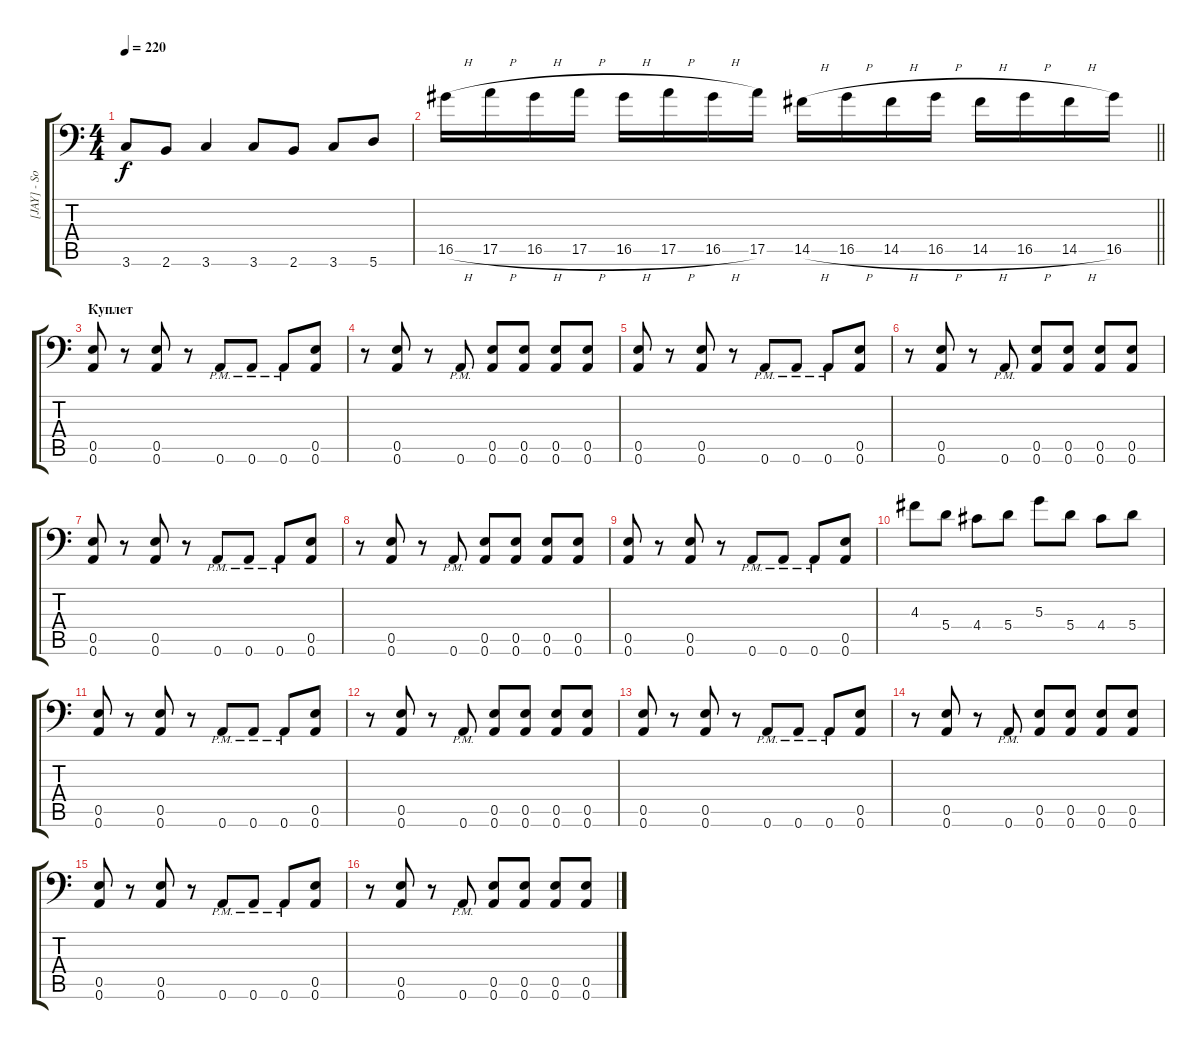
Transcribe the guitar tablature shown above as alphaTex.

\track ("[JAY] - Solo" "[JAY] - So") {instrument distortionguitar}
\staff {score tabs}
\tuning (B3 Gb3 D3 A2 E2 A1) {hide}
\ts (4 4)
\tempo 220
\clef f4
\ks c
3.6.8{dy f} 2.6.8 3.6.4 3.6.8 2.6.8 3.6.8 5.6.8 |
\barLineRight lightlight
16.5{h}.16 17.5{h}.16 16.5{h}.16 17.5{h}.16 16.5{h}.16 17.5{h}.16 16.5{h}.16 17.5.16 14.5{h}.16 16.5{h}.16 14.5{h}.16 16.5{h}.16 14.5{h}.16 16.5{h}.16 14.5{h}.16 16.5.16 |
\section ("" "Куплет")
(0.5 0.6).8 r.8 (0.5 0.6).8 r.8 0.6{pm}.8 0.6{pm}.8 0.6{pm}.8 (0.5 0.6).8 |
r.8 (0.5 0.6).8 r.8 0.6{pm}.8 (0.5 0.6).8 (0.5 0.6).8 (0.5 0.6).8 (0.5 0.6).8 |
(0.5 0.6).8 r.8 (0.5 0.6).8 r.8 0.6{pm}.8 0.6{pm}.8 0.6{pm}.8 (0.5 0.6).8 |
r.8 (0.5 0.6).8 r.8 0.6{pm}.8 (0.5 0.6).8 (0.5 0.6).8 (0.5 0.6).8 (0.5 0.6).8 |
(0.5 0.6).8 r.8 (0.5 0.6).8 r.8 0.6{pm}.8 0.6{pm}.8 0.6{pm}.8 (0.5 0.6).8 |
r.8 (0.5 0.6).8 r.8 0.6{pm}.8 (0.5 0.6).8 (0.5 0.6).8 (0.5 0.6).8 (0.5 0.6).8 |
(0.5 0.6).8 r.8 (0.5 0.6).8 r.8 0.6{pm}.8 0.6{pm}.8 0.6{pm}.8 (0.5 0.6).8 |
4.3.8 5.4.8 4.4.8 5.4.8 5.3.8 5.4.8 4.4.8 5.4.8 |
(0.5 0.6).8 r.8 (0.5 0.6).8 r.8 0.6{pm}.8 0.6{pm}.8 0.6{pm}.8 (0.5 0.6).8 |
r.8 (0.5 0.6).8 r.8 0.6{pm}.8 (0.5 0.6).8 (0.5 0.6).8 (0.5 0.6).8 (0.5 0.6).8 |
(0.5 0.6).8 r.8 (0.5 0.6).8 r.8 0.6{pm}.8 0.6{pm}.8 0.6{pm}.8 (0.5 0.6).8 |
r.8 (0.5 0.6).8 r.8 0.6{pm}.8 (0.5 0.6).8 (0.5 0.6).8 (0.5 0.6).8 (0.5 0.6).8 |
(0.5 0.6).8 r.8 (0.5 0.6).8 r.8 0.6{pm}.8 0.6{pm}.8 0.6{pm}.8 (0.5 0.6).8 |
r.8 (0.5 0.6).8 r.8 0.6{pm}.8 (0.5 0.6).8 (0.5 0.6).8 (0.5 0.6).8 (0.5 0.6).8
